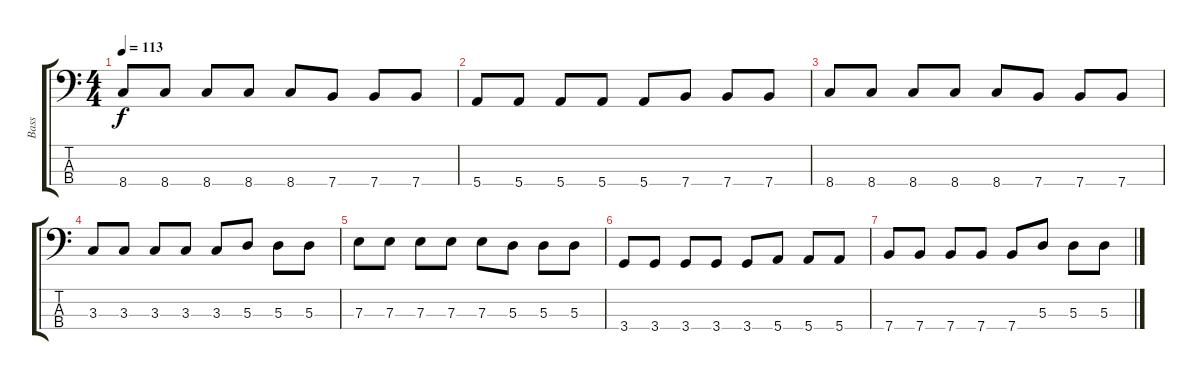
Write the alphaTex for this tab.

\track ("Bass" "Bass") {instrument electricbasspick}
\staff {score tabs}
\tuning (G2 D2 A1 E1) {hide}
\ts (4 4)
\tempo 113
\clef f4
\ks c
8.4.8{dy f} 8.4.8 8.4.8 8.4.8 8.4.8 7.4.8 7.4.8 7.4.8 |
5.4.8 5.4.8 5.4.8 5.4.8 5.4.8 7.4.8 7.4.8 7.4.8 |
8.4.8 8.4.8 8.4.8 8.4.8 8.4.8 7.4.8 7.4.8 7.4.8 |
3.3.8{volume 6} 3.3.8 3.3.8 3.3.8 3.3.8 5.3.8 5.3.8 5.3.8 |
7.3.8 7.3.8 7.3.8 7.3.8 7.3.8 5.3.8 5.3.8 5.3.8 |
3.4.8{volume 1} 3.4.8 3.4.8 3.4.8 3.4.8 5.4.8 5.4.8 5.4.8 |
7.4.8 7.4.8 7.4.8 7.4.8 7.4.8 5.3.8 5.3.8 5.3.8
